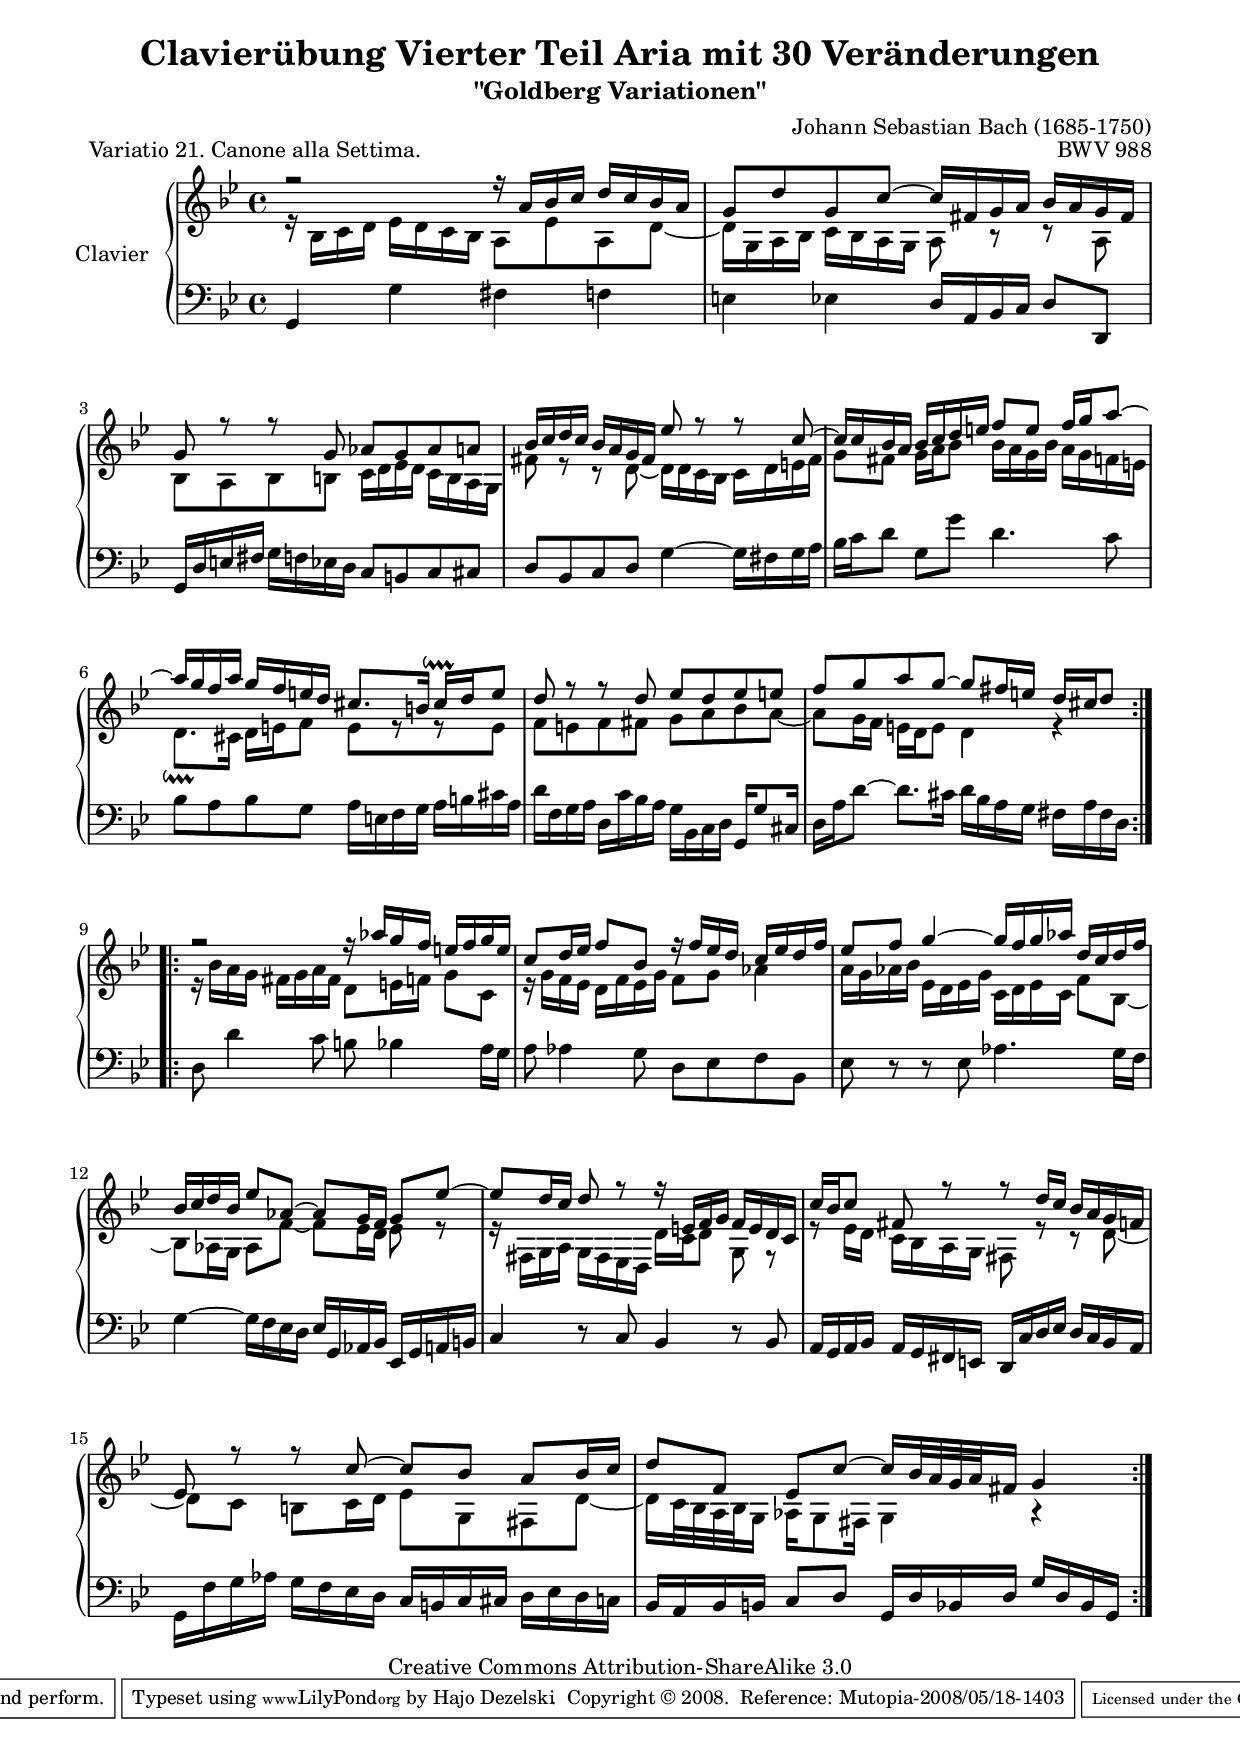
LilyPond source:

\version "2.11.44"

\paper {
    page-top-space = #0.0
    %indent = 0.0
    line-width = 18.0\cm
    ragged-bottom = ##f
    ragged-last-bottom = ##f
}

% #(set-default-paper-size "a4")

#(set-global-staff-size 19)

\header {
        title = "Clavierübung Vierter Teil Aria mit 30 Veränderungen"
        subtitle = "\"Goldberg Variationen\""
        piece = "Variatio 21. Canone alla Settima."
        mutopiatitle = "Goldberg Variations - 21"
        composer = "Johann Sebastian Bach (1685-1750)"
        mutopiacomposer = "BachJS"
        opus = "BWV 988"
        date = "1741"
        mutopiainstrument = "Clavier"
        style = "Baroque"
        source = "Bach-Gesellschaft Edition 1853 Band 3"
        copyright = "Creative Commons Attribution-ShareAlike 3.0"
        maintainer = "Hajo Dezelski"
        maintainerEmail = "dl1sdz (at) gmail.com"
	
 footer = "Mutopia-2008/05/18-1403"
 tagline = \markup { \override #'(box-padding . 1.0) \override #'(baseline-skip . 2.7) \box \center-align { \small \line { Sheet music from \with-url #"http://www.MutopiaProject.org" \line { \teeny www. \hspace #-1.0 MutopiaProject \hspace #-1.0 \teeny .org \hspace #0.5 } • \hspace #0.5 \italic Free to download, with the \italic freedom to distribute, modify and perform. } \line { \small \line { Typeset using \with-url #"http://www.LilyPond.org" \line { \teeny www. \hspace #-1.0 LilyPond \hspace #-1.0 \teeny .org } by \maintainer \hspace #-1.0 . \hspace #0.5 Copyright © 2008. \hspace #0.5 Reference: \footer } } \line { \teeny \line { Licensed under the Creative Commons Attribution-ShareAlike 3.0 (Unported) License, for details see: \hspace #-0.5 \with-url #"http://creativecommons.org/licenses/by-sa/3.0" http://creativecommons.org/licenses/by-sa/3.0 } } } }
}


sopranoOne =   \relative a' {
    \repeat volta 2 { %begin repeated section
    \stemUp
        r2 r16 a16 [ bes c ] d [ c bes a ] | % 1
        g8 [ d' g, c ~ ] c16 [ fis, g a ] bes [ a g fis ] | % 2
        g8 r8 r8 g8 as [ g as a ] | % 3
        bes16 [ c d c ] bes [ a g fis ] es'8  r8 r8 c8 ~  | % 4
        c16 [ c bes a ] bes [ c d e ] f8 [ e ] f16 [ g a8 ~ ] | % 5
        a16 [ g f a ] g [ f e d ] cis8. [ b16 ] cis \downprall [ d e8 ] | % 6
        d8 r8 r8 d8 es [ d8 es e ] | % 7
        f8 [ g a g ~ ] g8 [ fis16 e ] d [ cis d8 ]	| % 8
    } %end of repeated section
  
    \repeat volta 2 { %begin repeated section
        r2 r16 as'16 [ g16 f ] e [ f g e ] | % 9
        c8 [ d16 es ] f8 [ bes,8 ] r16 f'16 [ es d ] c [ es d f ] | % 10
        es8 [ f ] g4 ~ g16 [ f g as ] d, [ c d f ] | % 11
        bes,16 [ c d bes ] es8 [ as, ~ ] as [ g16 f ] g8 [ es'8 ~ ] | % 12
        es8 [ d16 c ] d8 r8 r16 e,16 [ f g ] f [ e d c ] | % 13
        c'16 [ bes c8 ] fis,8 r8 r8 d'16 [ c ] bes [ a g f ] | % 14
        es8  r8 r8 c'8 ~ c [ bes ] a [ bes16 c ] | % 15
        d8 [ f, ] es [ c' ~ ] c16 [ bes32 a g a fis16 ] g4 | % 16
    } %end repeated section
}

sopranoTwo =   \relative bes {
    \repeat volta 2 { %begin repeated section
    \stemDown
       r16 bes16 [ c d ] es [ d c bes ] a8 [ es' a, d ~ ] | % 1
        d16 [ g, a bes ] c [ bes a g ] a8  r8 r8 a8  | % 2
        bes8 [ a bes b ] c16 [ d es d ] c [ b a g ] | % 3
        fis'8 r8 r8 d8 ~  d16 [ d c  bes ] c [ d e fis ] | % 4
        g8 [ fis ] g16 [ a bes8 ] bes16 [ a g bes ] a [ g f e ] | % 5
        d8. \downprall [ cis16 ] d [ e f8 ] e [ r8 r8 e8 ] | % 6
        f8 [ e f fis ] g [ a bes a ~ ] | % 7
        a8 [ g16 f ] e [ d e8 ] d4 r4 | % 8
	
    } %end of repeated section
  
    \repeat volta 2 { %begin repeated section
        r16 bes'16 [ a g ] fis [ g a fis ] d8 [ e16 f ] g8 [ c, ] | % 9
        r16 g'16 [ f es ] d [ f es g ] f8 g as4 ~  | % 10
        a16 [ g as bes ] es, [ d es g ] c, [ d es c ] f8 [ bes, ~ ] | % 11
        bes8 [ as16 g ] as8  [ f'8 ~ ] f [ es16 d ] es8 r8 | % 12
        r16 fis,16 [ g a ] g [ fis es d ] d' [ c d8 ] g, r8 | % 13
        r8 es'16 [ d ] c [ bes a g ] fis8  r8 r8 d'8 ~ | % 14
        d8 [ c ] b [ c16 d ] es8 [ g, fis d' ~ ] | % 15
        d16 [ c32 bes a bes g16 ] as [ g8 fis16 ] g4 r4 | % 16
    } %end repeated section
}


soprano = << \sopranoOne \\ \sopranoTwo>>


%%
%% Bass Clef
%% 

bass =   \relative g, {
    \repeat volta 2 { %begin repeated section
       g4 g' fis f | % 1
        e4 es d16 [ a bes c ] d8 [ d, ] | % 2
        g16 [ d' e fis ] g [ f es d ] c8 [ b c cis ] | % 3
        d8 [ bes c d ] g4 ~ g16 [ fis g a ] | % 4
        bes16 [ c d8 ] g, [ g' ] d4. c8 | % 5
        bes8 [ a bes g ] a16 [ e f g ] a [ b cis a ] | % 6
        d16 [ f, g a ] d, [ c' bes a ] g [ bes, c d ] g, [ g'8 cis,16 ] | % 7
        d16 [ a' d8 ~ ] d8. [ cis16 ] d [ bes a g ] fis [ a fis d ] | % 8
	
    } %end of repeated section
  
    \repeat volta 2 { %begin repeated section
        d8 d'4 c8 b bes4 a16 [ g ] | % 9
        a8 as4 g8 d [ es f bes, ] | % 10
        es8  r8 r8 es8  as4. g16 [ f ] | % 11
        g4 ~ g16 [ f es d ] es [ g, as bes ] es, [ g a b ] | % 12
        c4 r8 c8 bes4 r8 bes8 | % 13
        a16 [ g a bes ] a [ g fis e ] d [ c' d es ] d [ c bes a ] | % 14
        g16 [ f' g as ] g [ f es d ] c [ b c cis ] d16 [ es d c ] | % 15
        bes16 [ a bes b ] c8 [ d ] g,16 [ d' bes d ] g [ d bes g ] | % 16
    } %end repeated section
}

%% Merge score - Piano staff in key of G Major, 12/8 time.

\score {
    \context PianoStaff <<
        \set PianoStaff.instrumentName = "Clavier  "
        \set PianoStaff.midiInstrument = "harpsichord"
        \new Staff = "upper" { \clef "treble" \key bes \major \time 4/4 \soprano }  
		\new Staff = "lower" {\clef "bass" \key bes \major \time 4/4 \bass }
    >>
    \layout{  }
    \midi { }

}
